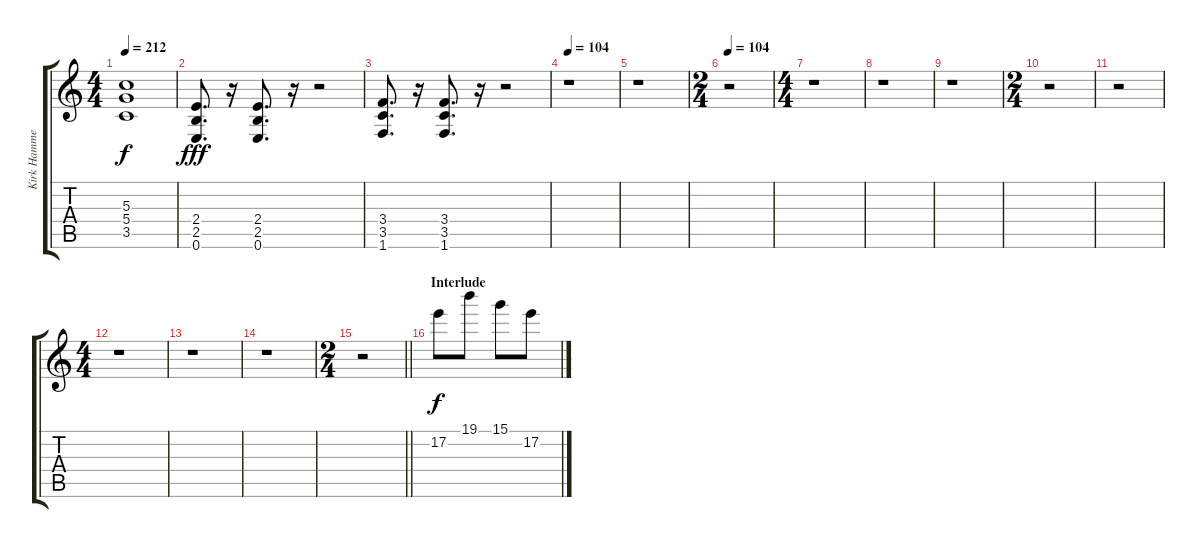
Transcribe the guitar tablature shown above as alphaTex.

\track ("Kirk Hammett" "Kirk Hamme") {instrument distortionguitar}
\staff {score tabs}
\tuning (E4 B3 G3 D3 A2 E2) {hide}
\ts (4 4)
\tempo 212
\clef g2
\ks c
(5.3{t} 5.4{t} 3.5{t}).1{dy f} |
(2.4 2.5 0.6).8{d dy fff} r.16 (2.4 2.5 0.6).8{d} r.16 r.2 |
(3.4 3.5 1.6).8{d} r.16 (3.4 3.5 1.6).8{d} r.16 r.2 |
\tempo 104
r.1 |
r.1 |
\ts (2 4)
\tempo 104
r.2 |
\ts (4 4)
r.1 |
r.1 |
r.1 |
\ts (2 4)
r.2 |
r.2 |
\ts (4 4)
r.1 |
r.1 |
r.1 |
\ts (2 4)
\barLineRight lightlight
r.2 |
\section ("" "Interlude")
17.2.8{dy f volume 13 balance 6 instrument overdrivenguitar} 19.1.8 15.1.8 17.2.8
